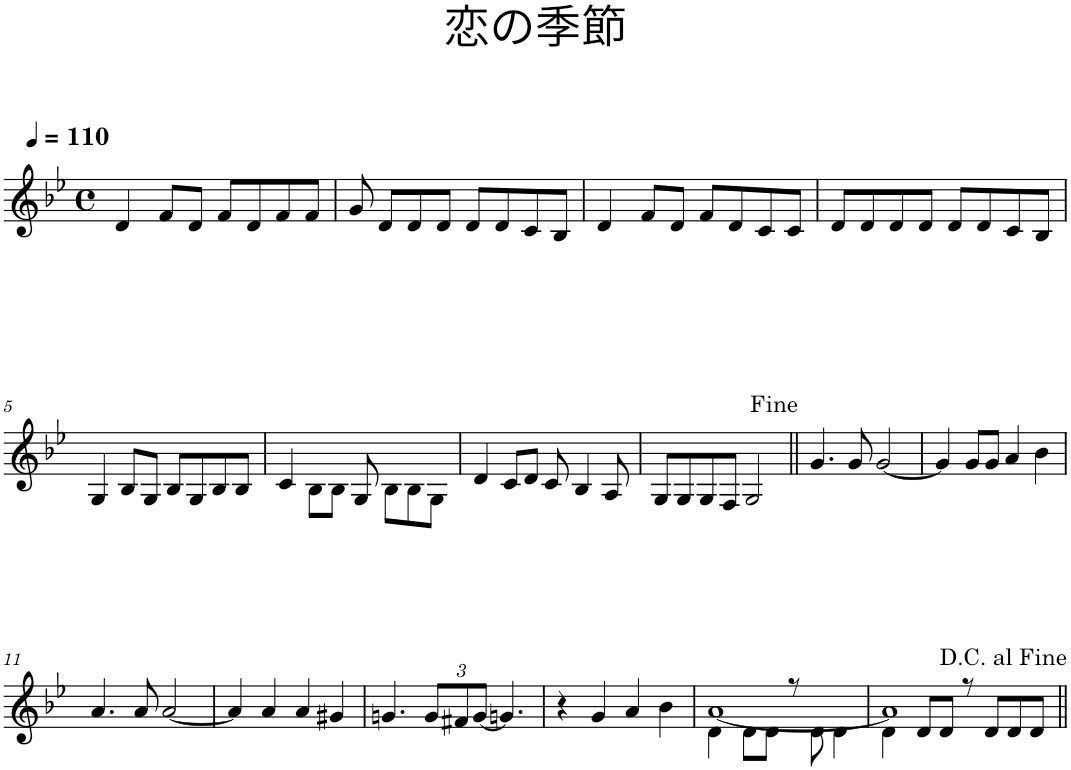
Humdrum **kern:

**kern
*part1
*staff1
*I"Piano
*I'Pno.
*clefG2
*k[b-e-]
*B-:
*M4/4
*met(c)
*MM110
=1
4d/
8f/L
8d/J
8f/L
8d/
8f/
8f/J
=2
8g/
8d/L
8d/
8d/J
8d/L
8d/
8c/
8B-/J
=3
4d/
8f/L
8d/J
8f/L
8d/
8c/
8c/J
=4
8d/L
8d/
8d/
8d/J
8d/L
8d/
8c/
8B-/J
!!LO:LB:g=z
=5
4G/
8B-/L
8G/J
8B-/L
8G/
8B-/
8B-/J
=6
4c/
8B-\L
8B-\J
8G/
8B-\L
8B-\
8G\J
=7
4d/
8c/L
8d/J
8c/
4B-/
8A/
=8
8G/L
8G/
8G/
8F/J
2G/
=9||
4.g/
8g/
[2g/
=10
4g/]
8g/L
8g/J
4a/
4b-\
!!LO:LB:g=z
=11
4.a/
8a/
[2a/
=12
4a/]
4a/
4a/
4g#X/
=13
4.gn/
*Xbrackettup
12g/L
12f#X/
[12g/J
4.gn/]
=14
4r
4g/
4a/
4b-\
=15
*^
4d\	[1a
8d\L	.
8d\J	.
8r	.
8d\	.
4d\	.
=16	=16
4d\	1a]
8d/L	.
8d/J	.
8r	.
8d/L	.
8d/	.
8d/J	.
*v	*v
=||
*-
